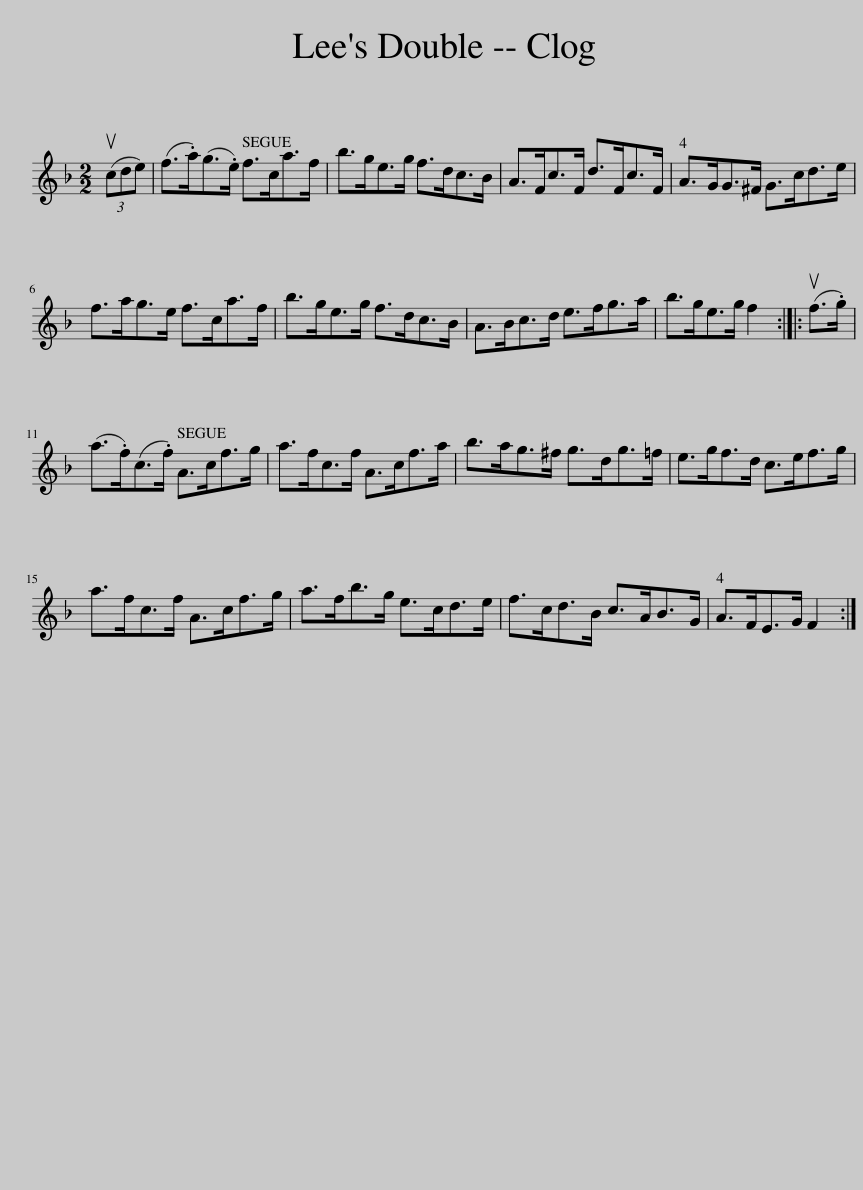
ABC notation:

X:1
L:1/8
M:2/2
I:linebreak $
K:F
V:1 treble
V:1
 (3(ucde) | (f>.a)(g>.e) f>ca>f | b>ge>g f>dc>B | A>Fc>F d>Fc>F | A>GG>^F G>cd>e |$ %5
 f>ag>e f>ca>f | b>ge>g f>dc>B | A>Bc>d e>fg>a | b>ge>g f2 :: (uf>.g) |$ %10
 (a>.f)(c>.f) A>cf>g | a>fc>f A>cf>a | b>ag>^f g>dg>=f | e>gf>d c>ef>g |$ a>fc>f A>cf>g | %15
 a>fb>g e>cd>e | f>cd>B c>AB>G | A>FE>G F2 :| %18
